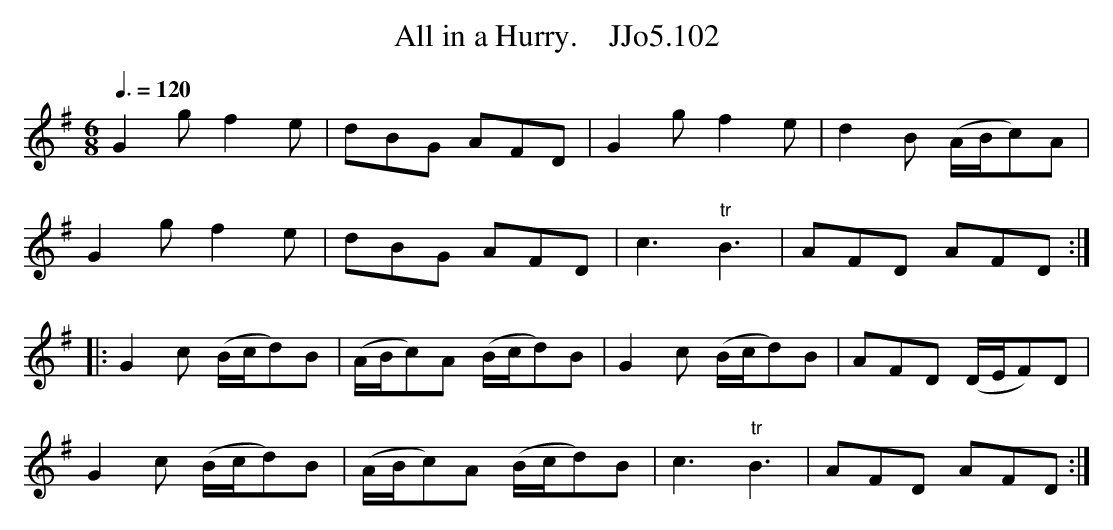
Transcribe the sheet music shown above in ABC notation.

X:1
T:All in a Hurry.    JJo5.102
Q:3/8=120
M:6/8
L:1/8
K:G
G2g f2e|dBG AFD|G2g f2e|d2B (A/B/c)A|
G2g f2e|dBG AFD|c3 "tr"B3|AFD AFD :|
|:G2c (B/c/d)B|(A/B/c)A (B/c/d)B|G2c (B/c/d)B|AFD (D/E/F)D|
G2c (B/c/d)B|(A/B/c)A (B/c/d)B|c3 "tr"B3|AFD AFD :|
